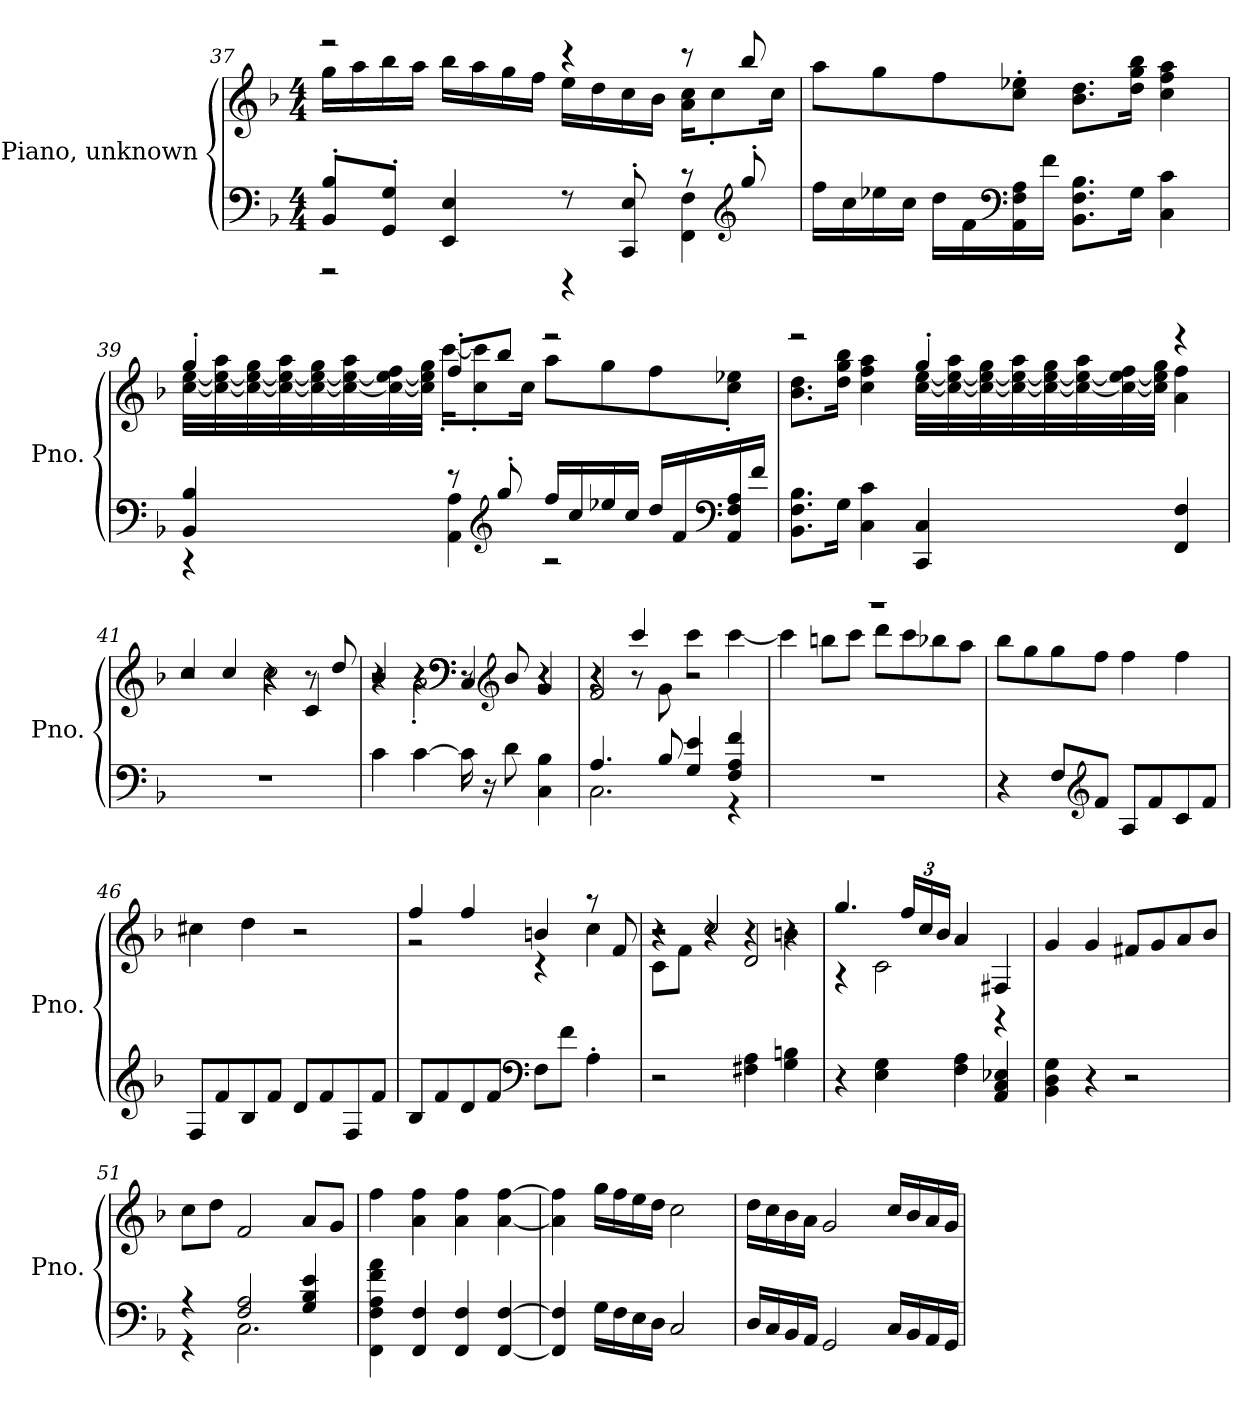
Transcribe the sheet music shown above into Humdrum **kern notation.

**kern	**kern
*part1	*part1
*staff2	*staff1
*I"Piano, unknown	*
*I'Pno.	*
*clefF4	*clefG2
*k[b-]	*k[b-]
*M4/4	*M4/4
=37	=37
*^	*^
8BB-/' 8B-/'L	2r	2r	16gg\LL
.	.	.	16aa\
8GG/' 8G/'J	.	.	16bb-\
.	.	.	16aa\JJ
4EE/ 4E/	.	.	16bb-\LL
.	.	.	16aa\
.	.	.	16gg\
.	.	.	16ff\JJ
8r	4r	4r	16ee\LL
.	.	.	16dd\
8CC/' 8E/'	.	.	16cc\
.	.	.	16b-\JJ
8r	4FF\ 4F\	8r	16a\ 16cc\KL
.	.	.	8cc'\
*clefG2	*	*	*
8gg'/	.	8bb-/	.
.	.	.	16cc\Jk
*v	*v	*	*
*	*v	*v
!!LO:LB:g=z
=38	=38
16ff\LL	8aa\L
16cc\	.
16ee-X\	8gg\
16cc\JJ	.
16dd\LL	8ff\
16f\	.
*clefF4	*
16AA\ 16F\ 16A\	8cc\' 8ee-X\'J
16f\JJ	.
8.BB-\ 8.F\ 8.B-\L	8.b-\ 8.dd\L
16G\Jk	16dd\ 16gg\ 16bb-\Jk
4C\ 4c\	4cc\ 4ff\ 4aa\
=39	=39
*^	*^
4BB-/ 4B-/	4r	4gg'/	[32cc\ [32ee\LLL
.	.	.	32cc\_ 32ee\_ 32aa\
.	.	.	32cc\_ 32ee\_ 32gg\
.	.	.	32cc\_ 32ee\_ 32aa\
.	.	.	32cc\_ 32ee\_ 32gg\
.	.	.	32cc\_ 32ee\_ 32aa\
.	.	.	32cc\_ 32ee\_ 32ff\
.	.	.	32cc\] 32ee\] 32gg\JJJ
8r	4AA\ 4A\	8ff'/L	[16ccc'\KL
.	.	.	8cc\' 8ccc\]'
*clefG2	*	*	*
8gg'/	.	8bb-/J	.
.	.	.	16cc\Jk
16ff/LL	2r	2r	8aa\L
16cc/	.	.	.
16ee-X/	.	.	8gg\
16cc/JJ	.	.	.
16dd/LL	.	.	8ff\
16f/	.	.	.
*clefF4	*	*	*
16AA/ 16F/ 16A/	.	.	8cc\' 8ee-X\'J
16f/JJ	.	.	.
*v	*v	*	*
!!LO:LB:g=z	!!
=40	=40	=40
8.BB-\ 8.F\ 8.B-\L	2r	8.b-\ 8.dd\L
16G\Jk	.	16dd\ 16gg\ 16bb-\Jk
4C\ 4c\	.	4cc\ 4ff\ 4aa\
4CC/ 4C/	4gg'/	[32cc\ [32ee\LLL
.	.	32cc\_ 32ee\_ 32aa\
.	.	32cc\_ 32ee\_ 32gg\
.	.	32cc\_ 32ee\_ 32aa\
.	.	32cc\_ 32ee\_ 32gg\
.	.	32cc\_ 32ee\_ 32aa\
.	.	32cc\_ 32ee\_ 32ff\
.	.	32cc\] 32ee\] 32gg\JJJ
4FF/ 4F/	4r	4a\ 4ff\
=41	=41	=41
*	*	*^
1r	4cc/	2r	2r
.	4cc/	.	.
.	4r	2cc\	4r
.	8r	.	4c/
.	8dd/	.	.
=42	=42	=42	=42
4c\	4b-/	4r	2r
[4c\	4r	2a'\	.
*	*clefF4	*	*
16c\]	8r	.	4C/
16r	.	.	.
*	*clefG2	*	*
8d\	8b-/	.	.
4C\ 4B-\	4g/	4r	4r
=43	=43	=43	=43
*^	*	*	*
4.A/	2.C\	4r	4r	2f/
.	.	4ccc/	8r	.
8B-/	.	.	8g\	.
4G/ 4e/	.	2r	4ccc\	2r
4F/ 4A/ 4f/	4r	.	[4ccc\	.
*v	*v	*	*	*
*	*	*v	*v
!!LO:LB:g=z
=44	=44	=44
1r	1r	4ccc\]
.	.	8bbn\L
.	.	8ccc\J
.	.	8ddd\L
.	.	8ccc\
.	.	8bb-X\
.	.	8aa\J
*	*v	*v
=45	=45
4r	8bb-\L
.	8gg\
8F/L	8gg\
*clefG2	*
8f/J	8ff\J
8A/L	4ff\
8f/	.
8c/	4ff\
8f/J	.
=46	=46
8F/L	4cc#X\
8f/	.
8B-/	4dd\
8f/J	.
8d/L	2r
8f/	.
8F/	.
8f/J	.
=47	=47
*	*^
8B-/L	4ff/	2r
8f/	.	.
8d/	4ff/	.
8f/J	.	.
*clefF4	*	*
8F\L	4bn/	4r
8f\J	.	.
4A'\	8r	4cc\
.	8f/	.
!!LO:LB:g=z
=48	=48	=48
*	*	*^
2r	4r	8c\L	2r
.	.	8f\J	.
.	2cc/	4r	.
4F#X\ 4A\	.	4r	2d/
4G\ 4Bn\	4r	4bn\	.
*	*	*v	*v
=49	=49	=49
4r	4.gg/	4r
4E\ 4G\	.	2c\
*	*Xbrackettup	*
.	24ff/LL	.
.	24cc/	.
.	24b-/JJ	.
4F\ 4A\	4a/	.
4AA/ 4C/ 4E-X/	4F#X/	4r
*	*v	*v
=50	=50
4BB-\ 4D\ 4G\	4g/
4r	4g/
2r	8f#X/L
.	8g/
.	8a/
.	8b-/J
=51	=51
*^	*
4r	4r	8cc\L
.	.	8dd\J
2F/ 2A/	2.C\	2f/
4G/ 4B-/ 4e/	.	8a/L
.	.	8g/J
*v	*v	*
=52	=52
4FF\ 4F\ 4A\ 4f\ 4a\	4ff\
4FF/ 4F/	4a\ 4ff\
4FF/ 4F/	4a\ 4ff\
[4FF/ [4F/	[4a\ [4ff\
=53	=53
4FF/] 4F/]	4a\] 4ff\]
16G\LL	16gg\LL
16F\	16ff\
16E\	16ee\
16D\JJ	16dd\JJ
2C/	2cc\
!!LO:PB:g=z
=54	=54
16D/LL	16dd\LL
16C/	16cc\
16BB-/	16b-\
16AA/JJ	16a\JJ
2GG/	2g/
16C/LL	16cc/LL
16BB-/	16b-/
16AA/	16a/
16GG/JJ	16g/JJ
=	=
*-	*-
